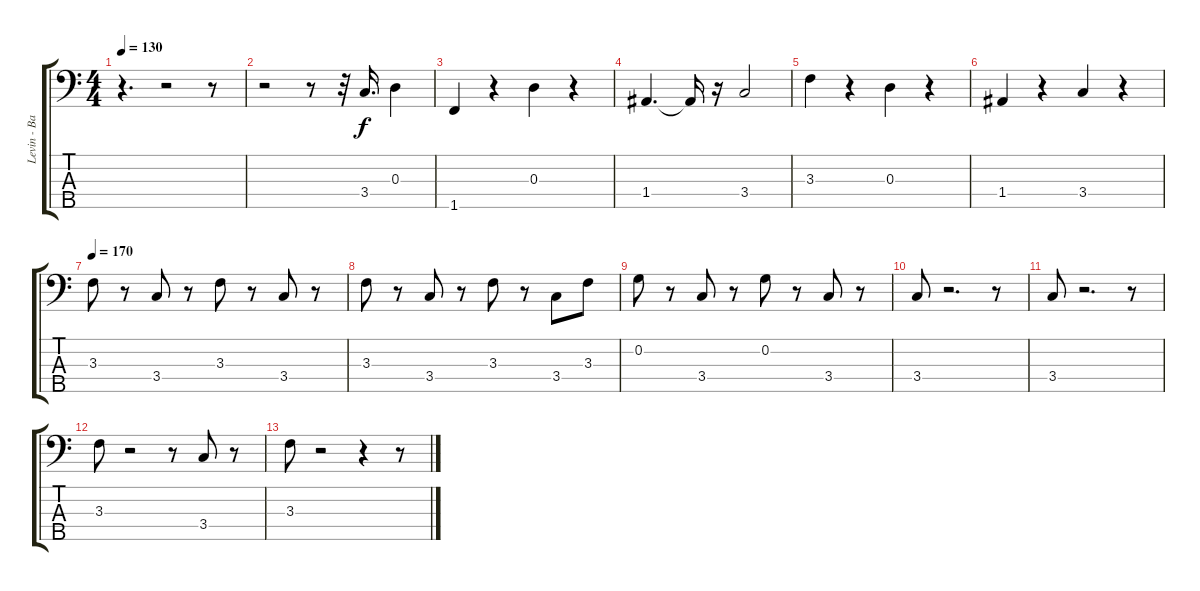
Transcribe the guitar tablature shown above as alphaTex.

\track ("Levin - Bass" "Levin - Ba") {instrument electricbassfinger}
\staff {score tabs}
\tuning (B2 G2 D2 A1 E1) {hide}
\ts (4 4)
\tempo 130
\clef f4
\ks c
r.4{d dy f} r.2 r.8 |
r.2 r.8 r.32 3.4.16{d} 0.3.4 |
1.5.4 r.4 0.3.4 r.4 |
1.4.4{d} 1.4{t}.16 r.16 3.4.2 |
3.3.4 r.4 0.3.4 r.4 |
1.4.4 r.4 3.4.4 r.4 |
\tempo 170
3.3.8 r.8 3.4.8 r.8 3.3.8 r.8 3.4.8 r.8 |
3.3.8 r.8 3.4.8 r.8 3.3.8 r.8 3.4.8 3.3.8 |
0.2.8 r.8 3.4.8 r.8 0.2.8 r.8 3.4.8 r.8 |
3.4.8 r.2{d} r.8 |
3.4.8 r.2{d} r.8 |
3.3.8 r.2 r.8 3.4.8 r.8 |
3.3.8 r.2 r.4 r.8
